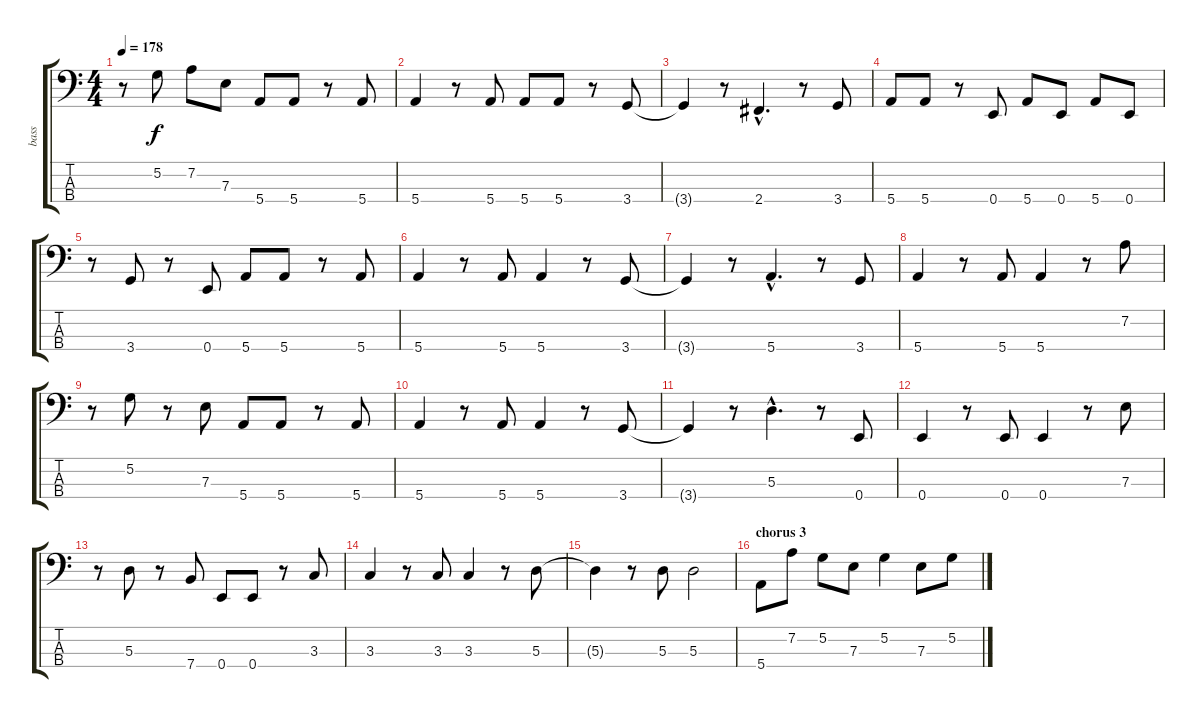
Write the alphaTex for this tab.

\track ("bass" "bass") {instrument electricbasspick}
\staff {score tabs}
\tuning (G2 D2 A1 E1) {hide}
\ts (4 4)
\tempo 178
\clef f4
\ks aminor
r.8{dy f} 5.2.8 7.2.8 7.3.8 5.4.8 5.4.8 r.8 5.4.8 |
5.4.4 r.8 5.4.8 5.4.8 5.4.8 r.8 3.4.8 |
3.4{t}.4 r.8 2.4{hac}.4{d} r.8 3.4.8 |
5.4.8 5.4.8 r.8 0.4.8 5.4.8 0.4.8 5.4.8 0.4.8 |
r.8 3.4.8 r.8 0.4.8 5.4.8 5.4.8 r.8 5.4.8 |
5.4.4 r.8 5.4.8 5.4.4 r.8 3.4.8 |
3.4{t}.4 r.8 5.4{hac}.4{d} r.8 3.4.8 |
5.4.4 r.8 5.4.8 5.4.4 r.8 7.2.8 |
r.8 5.2.8 r.8 7.3.8 5.4.8 5.4.8 r.8 5.4.8 |
5.4.4 r.8 5.4.8 5.4.4 r.8 3.4.8 |
3.4{t}.4 r.8 5.3{hac}.4{d} r.8 0.4.8 |
0.4.4 r.8 0.4.8 0.4.4 r.8 7.3.8 |
r.8 5.3.8 r.8 7.4.8 0.4.8 0.4.8 r.8 3.3.8 |
3.3.4 r.8 3.3.8 3.3.4 r.8 5.3.8 |
5.3{t}.4 r.8 5.3.8 5.3.2 |
\section ("" "chorus 3")
5.4.8 7.2.8 5.2.8 7.3.8 5.2.4 7.3.8 5.2.8
